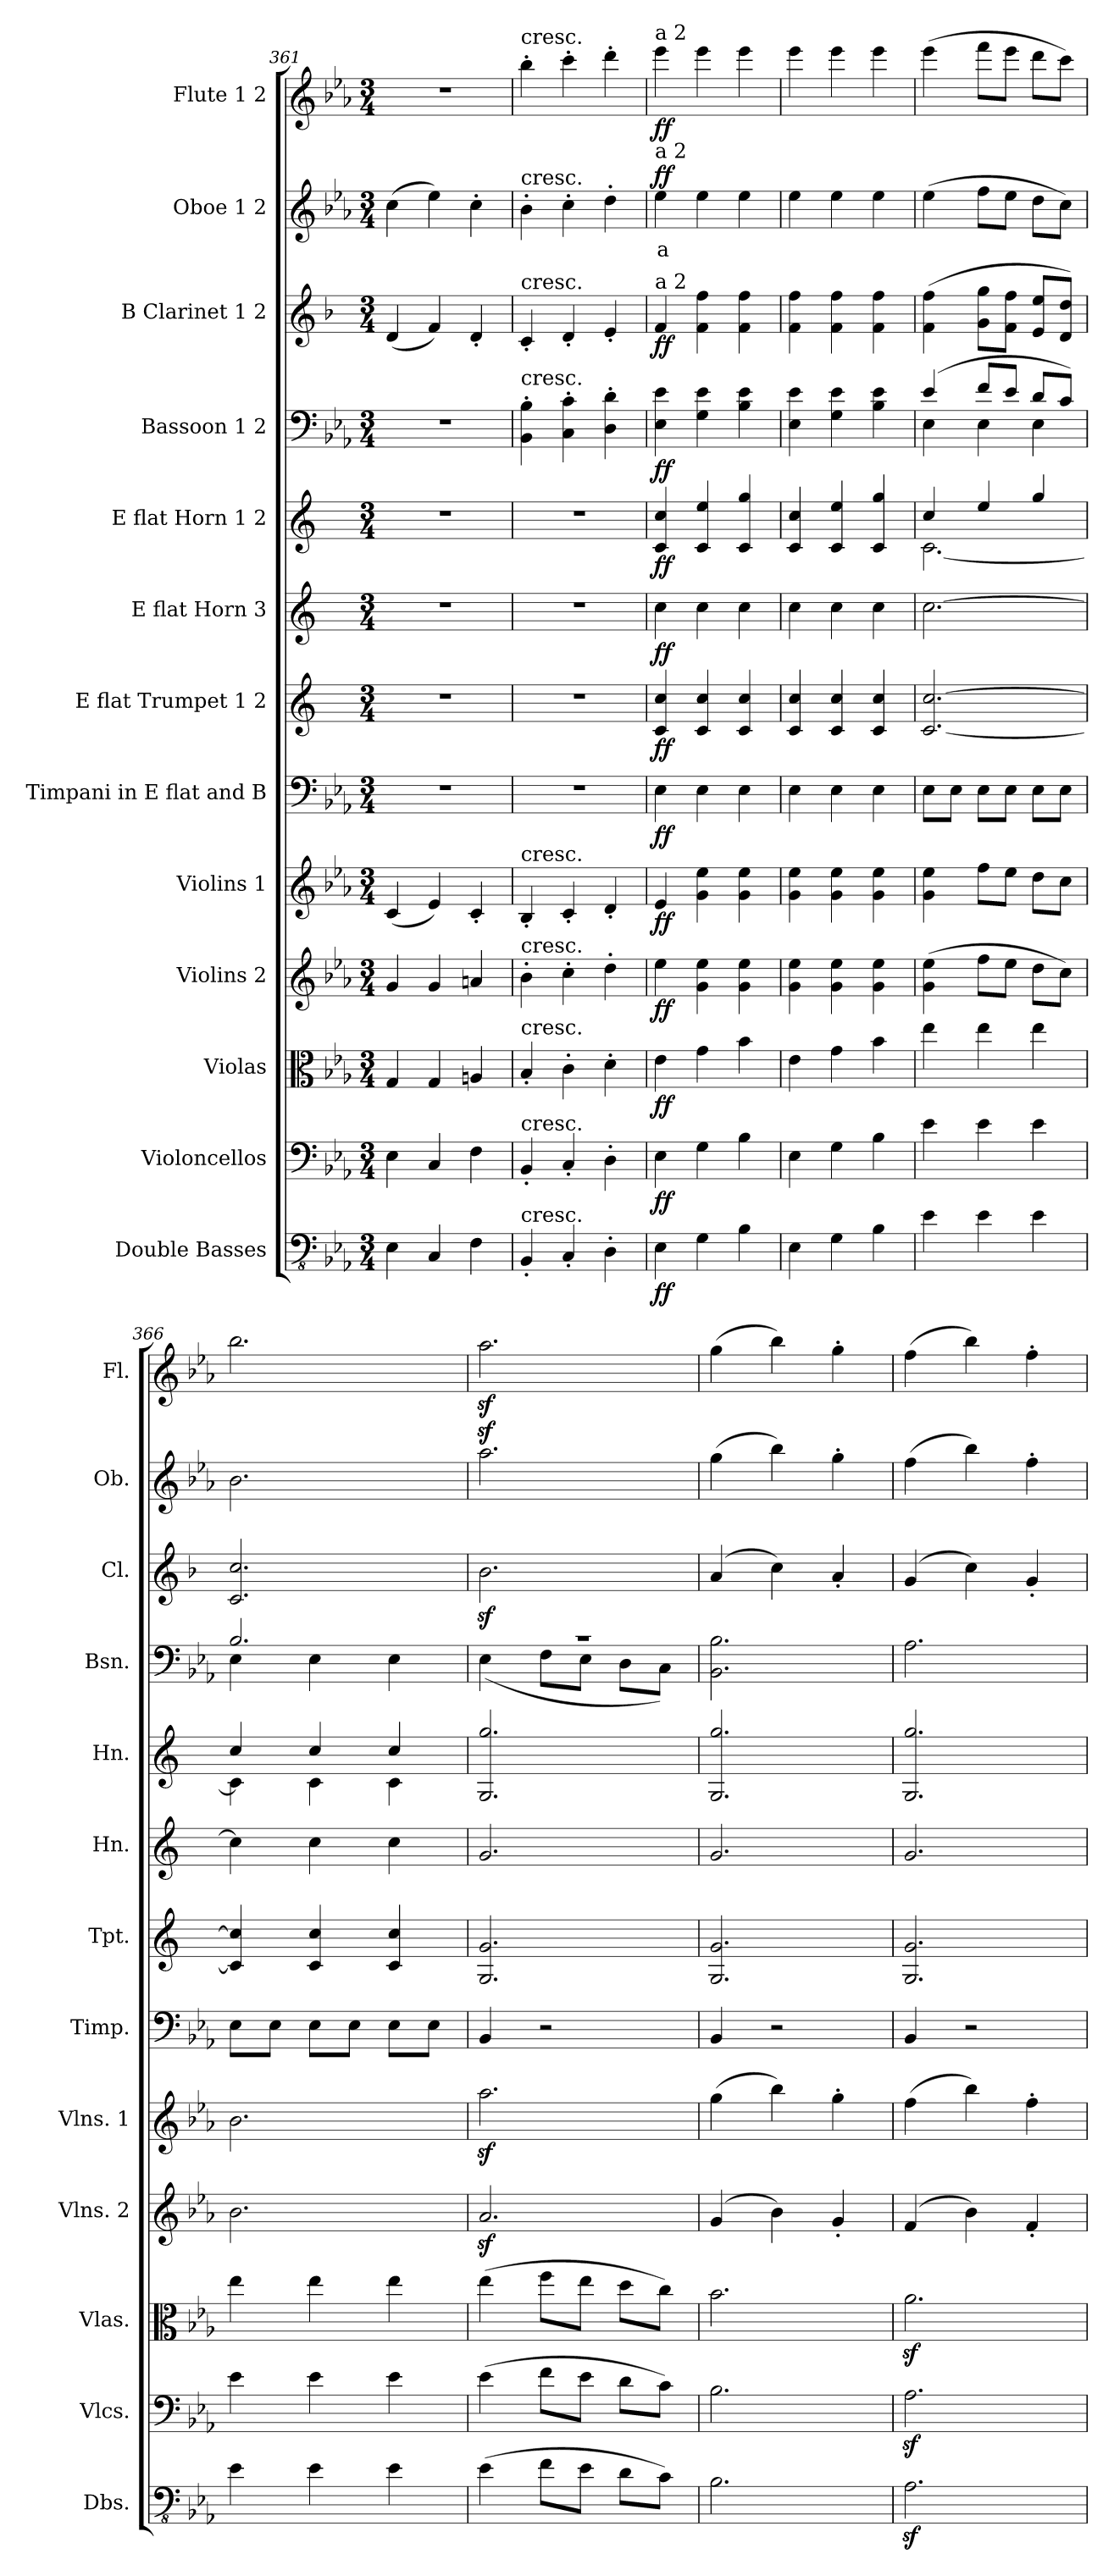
**kern	**dynam	**kern	**dynam	**kern	**dynam	**kern	**dynam	**kern	**dynam	**kern	**dynam	**kern	**dynam	**kern	**dynam	**kern	**dynam	**kern	**dynam	**kern	**dynam	**kern	**text	**dynam	**kern	**dynam
*part13	*part13	*part12	*part12	*part11	*part11	*part10	*part10	*part9	*part9	*part8	*part8	*part7	*part7	*part6	*part6	*part5	*part5	*part4	*part4	*part3	*part3	*part2	*part2	*part2	*part1	*part1
*staff13	*staff13	*staff12	*staff12	*staff11	*staff11	*staff10	*staff10	*staff9	*staff9	*staff8	*staff8	*staff7	*staff7	*staff6	*staff6	*staff5	*staff5	*staff4	*staff4	*staff3	*staff3	*staff2	*staff2	*staff2	*staff1	*staff1
*I"Double Basses	*	*I"Violoncellos	*	*I"Violas	*	*I"Violins 2	*	*I"Violins 1	*	*I"Timpani in E flat and B	*	*I"E flat Trumpet 1 2	*	*I"E flat Horn 3	*	*I"E flat Horn  1 2	*	*I"Bassoon 1 2	*	*I"B Clarinet 1 2	*	*I"Oboe 1 2	*	*	*I"Flute 1 2	*
*I'Dbs.	*	*I'Vlcs.	*	*I'Vlas.	*	*I'Vlns. 2	*	*I'Vlns. 1	*	*I'Timp.	*	*I'Tpt.	*	*I'Hn.	*	*I'Hn.	*	*I'Bsn.	*	*I'Cl.	*	*I'Ob.	*	*	*I'Fl.	*
*clefFv4	*	*clefF4	*	*clefC3	*	*clefG2	*	*clefG2	*	*clefF4	*	*clefG2	*	*clefG2	*	*clefG2	*	*clefF4	*	*clefG2	*	*clefG2	*	*	*clefG2	*
*	*	*	*	*	*	*	*	*	*	*	*	*ITrd-2c-3	*	*ITrd5c9	*	*ITrd5c9	*	*	*	*ITrd1c2	*	*	*	*	*	*
*k[b-e-a-]	*	*k[b-e-a-]	*	*k[b-e-a-]	*	*k[b-e-a-]	*	*k[b-e-a-]	*	*k[b-e-a-]	*	*k[b-e-a-]	*	*k[b-e-a-]	*	*k[b-e-a-]	*	*k[b-e-a-]	*	*k[b-e-a-]	*	*k[b-e-a-]	*	*	*k[b-e-a-]	*
*M3/4	*	*M3/4	*	*M3/4	*	*M3/4	*	*M3/4	*	*M3/4	*	*M3/4	*	*M3/4	*	*M3/4	*	*M3/4	*	*M3/4	*	*M3/4	*	*	*M3/4	*
=361	=361	=361	=361	=361	=361	=361	=361	=361	=361	=361	=361	=361	=361	=361	=361	=361	=361	=361	=361	=361	=361	=361	=361	=361	=361	=361
4EE-\	.	4E-\	.	4G/	.	4g/	.	(<4c/	.	2.r	.	2.r	.	2.r	.	2.r	.	2.r	.	(<4c/	.	(>4cc\	.	.	2.r	.
4CC/	.	4C/	.	4G/	.	4g/	.	4e-/)	.	.	.	.	.	.	.	.	.	.	.	4e-/)	.	4ee-\)	.	.	.	.
4FF\	.	4F\	.	4An/	.	4an/	.	4c'/	.	.	.	.	.	.	.	.	.	.	.	4c'/	.	4cc'\	.	.	.	.
=362	=362	=362	=362	=362	=362	=362	=362	=362	=362	=362	=362	=362	=362	=362	=362	=362	=362	=362	=362	=362	=362	=362	=362	=362	=362	=362
!	!	!	!	!	!	!	!	!	!	!	!	!	!	!	!	!	!	!	!	!	!	!	!	!	!LO:TX:a:t=cresc.	!
!	!	!	!	!	!	!	!	!	!	!	!	!	!	!	!	!	!	!	!	!	!	!LO:TX:a:t=cresc.	!	!	!	!
!	!	!	!	!	!	!	!	!	!	!	!	!	!	!	!	!	!	!	!	!LO:TX:a:t=cresc.	!	!	!	!	!	!
!	!	!	!	!	!	!	!	!	!	!	!	!	!	!	!	!	!	!LO:TX:a:t=cresc.	!	!	!	!	!	!	!	!
!	!	!	!	!	!	!	!	!LO:TX:a:t=cresc.	!	!	!	!	!	!	!	!	!	!	!	!	!	!	!	!	!	!
!	!	!	!	!	!	!LO:TX:a:t=cresc.	!	!	!	!	!	!	!	!	!	!	!	!	!	!	!	!	!	!	!	!
!	!	!	!	!LO:TX:a:t=cresc.	!	!	!	!	!	!	!	!	!	!	!	!	!	!	!	!	!	!	!	!	!	!
!	!	!LO:TX:a:t=cresc.	!	!	!	!	!	!	!	!	!	!	!	!	!	!	!	!	!	!	!	!	!	!	!	!
!LO:TX:a:t=cresc.	!	!	!	!	!	!	!	!	!	!	!	!	!	!	!	!	!	!	!	!	!	!	!	!	!	!
4BBB-'/	.	4BB-'/	.	4B-'/	.	4b-'\	.	4B-'/	.	2.r	.	2.r	.	2.r	.	2.r	.	4BB-\' 4B-\'	.	4B-'/	.	4b-'\	.	.	4bb-'\	.
4CC'/	.	4C'/	.	4c'\	.	4cc'\	.	4c'/	.	.	.	.	.	.	.	.	.	4C\' 4c\'	.	4c'/	.	4cc'\	.	.	4ccc'\	.
4DD'\	.	4D'\	.	4d'\	.	4dd'\	.	4d'/	.	.	.	.	.	.	.	.	.	4D\' 4d\'	.	4d'/	.	4dd'\	.	.	4ddd'\	.
=363	=363	=363	=363	=363	=363	=363	=363	=363	=363	=363	=363	=363	=363	=363	=363	=363	=363	=363	=363	=363	=363	=363	=363	=363	=363	=363
!	!	!	!	!	!	!	!	!	!	!	!	!	!	!	!	!	!	!	!	!	!	!	!	!	!LO:TX:a:t=a 2	!
!	!	!	!	!	!	!	!	!	!	!	!	!	!	!	!	!	!	!	!	!	!	!LO:TX:a:t=a 2	!	!	!	!
!	!	!	!	!	!	!	!	!	!	!	!	!	!	!	!	!	!	!	!	!LO:TX:a:t=a 2	!	!	!	!	!	!
!	!LO:DY:b	!	!LO:DY:b	!	!LO:DY:b	!	!LO:DY:b	!	!LO:DY:b	!	!LO:DY:b	!	!LO:DY:b	!	!LO:DY:b	!	!LO:DY:b	!	!LO:DY:b	!	!LO:DY:b	!	!	!LO:DY:b	!	!LO:DY:b
4EE-\	ff	4E-\	ff	4e-\	ff	4ee-\	ff	4e-/	ff	4E-\	ff	4e-/ 4ee-/	ff	4e-\	ff	4E-/ 4e-/	ff	4E-\ 4e-\	ff	4e-/	ff	4ee-\	a	ff	4eee-\	ff
4GG\	.	4G\	.	4g\	.	4g\ 4ee-\	.	4g\ 4ee-\	.	4E-\	.	4e-/ 4ee-/	.	4e-\	.	4E-/ 4g/	.	4G\ 4e-\	.	4e-\ 4ee-\	.	4ee-\	.	.	4eee-\	.
4BB-\	.	4B-\	.	4b-\	.	4g\ 4ee-\	.	4g\ 4ee-\	.	4E-\	.	4e-/ 4ee-/	.	4e-\	.	4E-/ 4b-/	.	4B-\ 4e-\	.	4e-\ 4ee-\	.	4ee-\	.	.	4eee-\	.
=364	=364	=364	=364	=364	=364	=364	=364	=364	=364	=364	=364	=364	=364	=364	=364	=364	=364	=364	=364	=364	=364	=364	=364	=364	=364	=364
4EE-\	.	4E-\	.	4e-\	.	4g\ 4ee-\	.	4g\ 4ee-\	.	4E-\	.	4e-/ 4ee-/	.	4e-\	.	4E-/ 4e-/	.	4E-\ 4e-\	.	4e-\ 4ee-\	.	4ee-\	.	.	4eee-\	.
4GG\	.	4G\	.	4g\	.	4g\ 4ee-\	.	4g\ 4ee-\	.	4E-\	.	4e-/ 4ee-/	.	4e-\	.	4E-/ 4g/	.	4G\ 4e-\	.	4e-\ 4ee-\	.	4ee-\	.	.	4eee-\	.
4BB-\	.	4B-\	.	4b-\	.	4g\ 4ee-\	.	4g\ 4ee-\	.	4E-\	.	4e-/ 4ee-/	.	4e-\	.	4E-/ 4b-/	.	4B-\ 4e-\	.	4e-\ 4ee-\	.	4ee-\	.	.	4eee-\	.
=365	=365	=365	=365	=365	=365	=365	=365	=365	=365	=365	=365	=365	=365	=365	=365	=365	=365	=365	=365	=365	=365	=365	=365	=365	=365	=365
*	*	*	*	*	*	*	*	*	*	*	*	*	*	*	*	*^	*	*^	*	*	*	*	*	*	*	*
4E-\	.	4e-\	.	4ee-\	.	(>4g\ 4ee-\	.	4g\ 4ee-\	.	8E-\L	.	[2.e-/ [2.ee-/	.	[2.e-\	.	4e-/	[2.E-\	.	(>4e-/	4E-\	.	(>4e-\ 4ee-\	.	(>4ee-\	.	.	(>4eee-\	.
.	.	.	.	.	.	.	.	.	.	8E-\J	.	.	.	.	.	.	.	.	.	.	.	.	.	.	.	.	.	.
4E-\	.	4e-\	.	4ee-\	.	8ff\L	.	8ff\L	.	8E-\L	.	.	.	.	.	4g/	.	.	8f/L	4E-\	.	8f\ 8ff\L	.	8ff\L	.	.	8fff\L	.
.	.	.	.	.	.	8ee-\J	.	8ee-\J	.	8E-\J	.	.	.	.	.	.	.	.	8e-/J	.	.	8e-\ 8ee-\J	.	8ee-\J	.	.	8eee-\J	.
4E-\	.	4e-\	.	4ee-\	.	8dd\L	.	8dd\L	.	8E-\L	.	.	.	.	.	4b-/	.	.	8d/L	4E-\	.	8d/ 8dd/L	.	8dd\L	.	.	8ddd\L	.
.	.	.	.	.	.	8cc\J)	.	8cc\J	.	8E-\J	.	.	.	.	.	.	.	.	8c/J)	.	.	8c/ 8cc/J)	.	8cc\J)	.	.	8ccc\J)	.
=366	=366	=366	=366	=366	=366	=366	=366	=366	=366	=366	=366	=366	=366	=366	=366	=366	=366	=366	=366	=366	=366	=366	=366	=366	=366	=366	=366	=366
4E-\	.	4e-\	.	4ee-\	.	2.b-\	.	2.b-\	.	8E-\L	.	4e-/] 4ee-/]	.	4e-\]	.	4e-/	4E-\]	.	2.B-/	4E-\	.	2.B-/ 2.b-/	.	2.b-\	.	.	2.bb-\	.
.	.	.	.	.	.	.	.	.	.	8E-\J	.	.	.	.	.	.	.	.	.	.	.	.	.	.	.	.	.	.
4E-\	.	4e-\	.	4ee-\	.	.	.	.	.	8E-\L	.	4e-/ 4ee-/	.	4e-\	.	4e-/	4E-\	.	.	4E-\	.	.	.	.	.	.	.	.
.	.	.	.	.	.	.	.	.	.	8E-\J	.	.	.	.	.	.	.	.	.	.	.	.	.	.	.	.	.	.
4E-\	.	4e-\	.	4ee-\	.	.	.	.	.	8E-\L	.	4e-/ 4ee-/	.	4e-\	.	4e-/	4E-\	.	.	4E-\	.	.	.	.	.	.	.	.
.	.	.	.	.	.	.	.	.	.	8E-\J	.	.	.	.	.	.	.	.	.	.	.	.	.	.	.	.	.	.
*	*	*	*	*	*	*	*	*	*	*	*	*	*	*	*	*v	*v	*	*	*	*	*	*	*	*	*	*	*
=367	=367	=367	=367	=367	=367	=367	=367	=367	=367	=367	=367	=367	=367	=367	=367	=367	=367	=367	=367	=367	=367	=367	=367	=367	=367	=367	=367
(>4E-\	.	(>4e-\	.	(>4ee-\	.	2.a-z</	.	2.aa-z<\	.	4BB-/	.	2.B-/ 2.b-/	.	2.B-/	.	2.BB-/ 2.b-/	.	2.r	(<4E-\	.	2.a-z<\	.	2.aa-z<\	.	.	2.aa-z<\	.
8F\L	.	8f\L	.	8ff\L	.	.	.	.	.	2r	.	.	.	.	.	.	.	.	8F\L	.	.	.	.	.	.	.	.
8E-\J	.	8e-\J	.	8ee-\J	.	.	.	.	.	.	.	.	.	.	.	.	.	.	8E-\J	.	.	.	.	.	.	.	.
8D\L	.	8d\L	.	8dd\L	.	.	.	.	.	.	.	.	.	.	.	.	.	.	8D\L	.	.	.	.	.	.	.	.
8C\J)	.	8c\J)	.	8cc\J)	.	.	.	.	.	.	.	.	.	.	.	.	.	.	8C\J)	.	.	.	.	.	.	.	.
*	*	*	*	*	*	*	*	*	*	*	*	*	*	*	*	*	*	*v	*v	*	*	*	*	*	*	*	*
=368	=368	=368	=368	=368	=368	=368	=368	=368	=368	=368	=368	=368	=368	=368	=368	=368	=368	=368	=368	=368	=368	=368	=368	=368	=368	=368
2.BB-\	.	2.B-\	.	2.b-\	.	(>4g/	.	(>4gg\	.	4BB-/	.	2.B-/ 2.b-/	.	2.B-/	.	2.BB-/ 2.b-/	.	2.BB-\ 2.B-\	.	(>4g/	.	(>4gg\	.	.	(>4gg\	.
.	.	.	.	.	.	4b-\)	.	4bb-\)	.	2r	.	.	.	.	.	.	.	.	.	4b-\)	.	4bb-\)	.	.	4bb-\)	.
.	.	.	.	.	.	4g'/	.	4gg'\	.	.	.	.	.	.	.	.	.	.	.	4g'/	.	4gg'\	.	.	4gg'\	.
=369	=369	=369	=369	=369	=369	=369	=369	=369	=369	=369	=369	=369	=369	=369	=369	=369	=369	=369	=369	=369	=369	=369	=369	=369	=369	=369
2.AA-z<\	.	2.A-z<\	.	2.a-z<\	.	(>4f/	.	(>4ff\	.	4BB-/	.	2.B-/ 2.b-/	.	2.B-/	.	2.BB-/ 2.b-/	.	2.A-\	.	(>4f/	.	(>4ff\	.	.	(>4ff\	.
.	.	.	.	.	.	4b-\)	.	4bb-\)	.	2r	.	.	.	.	.	.	.	.	.	4b-\)	.	4bb-\)	.	.	4bb-\)	.
.	.	.	.	.	.	4f'/	.	4ff'\	.	.	.	.	.	.	.	.	.	.	.	4f'/	.	4ff'\	.	.	4ff'\	.
=	=	=	=	=	=	=	=	=	=	=	=	=	=	=	=	=	=	=	=	=	=	=	=	=	=	=
*-	*-	*-	*-	*-	*-	*-	*-	*-	*-	*-	*-	*-	*-	*-	*-	*-	*-	*-	*-	*-	*-	*-	*-	*-	*-	*-
